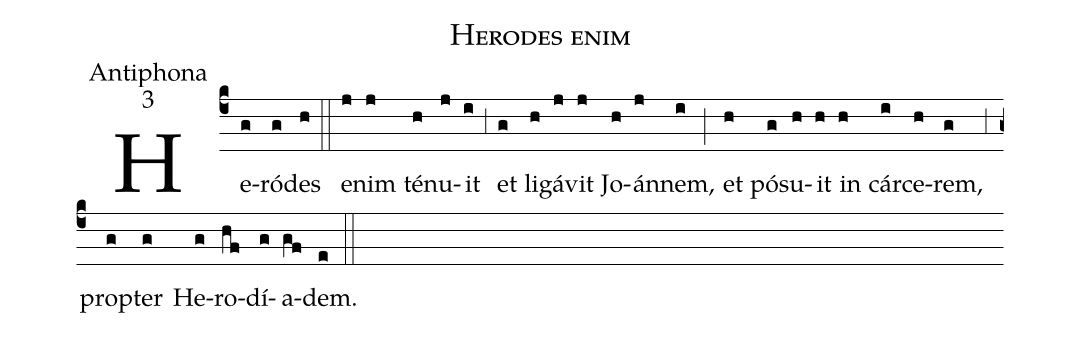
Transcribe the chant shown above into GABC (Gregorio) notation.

name:Herodes enim;
office-part:Antiphona;
mode:3;
%%
(c4) He(g)ró(g)des(h) (::)
e(j)nim(j) té(h)nu(j)it(i) (,3) et(g) li(h)gá(j)vit(j) Jo(h)án(j)nem,(i) (;) et(h) pó(g)su(h)it(h) in(h) cár(i)ce(h)rem,(g) (,3) prop(g)ter(g) He(g)ro(hf)dí(g)a(gf)dem.(e) (::)
